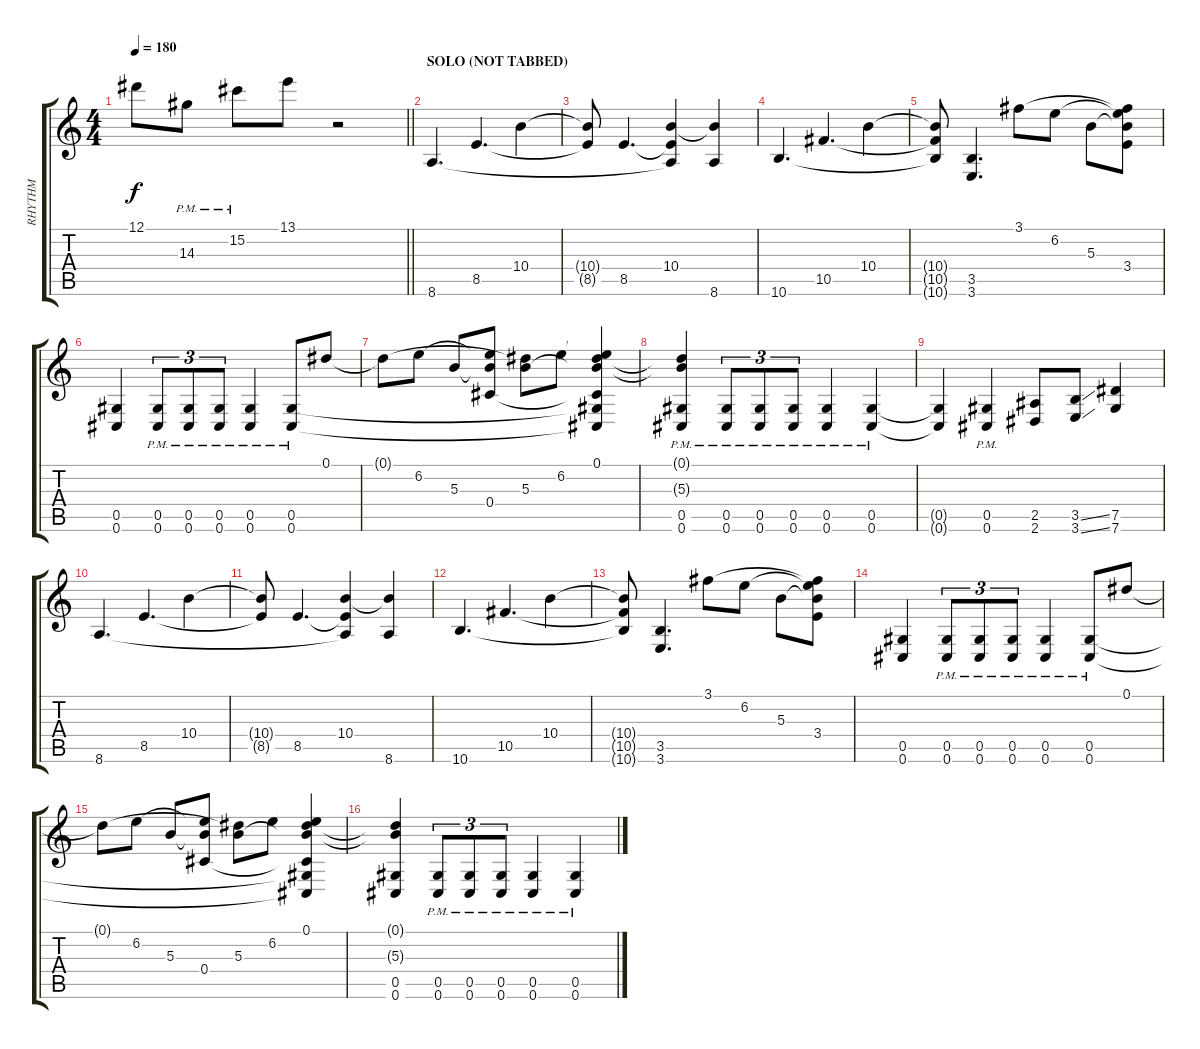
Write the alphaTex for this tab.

\track ("RHYTHM" "RHYTHM") {instrument overdrivenguitar}
\staff {score tabs}
\tuning (Eb4 Bb3 Gb3 Db3 Ab2 Db2) {hide}
\ts (4 4)
\tempo 180
\clef g2
\barLineRight lightlight
\ks c
12.1.8{dy f} 14.3{pm}.8 15.2{pm}.8 13.1.8 r.2 |
\section ("" "SOLO (NOT TABBED)")
8.6.4{d instrument overdrivenguitar} 8.5.4{d} 10.4.4 |
(10.4{t} 8.5{t}).8 8.5.4{d} (10.4 8.5{t} 8.6{t}).4 (10.4{t} 8.6).4 |
10.6.4{d} 10.5.4{d} 10.4.4 |
(10.4{t} 10.5{t} 10.6{t}).8 (3.5 3.6).4{d} 3.1.8 6.2.8 5.3.8 (3.1{t} 6.2{t} 5.3{t} 3.4).8 |
(0.5 0.6).4 (0.5{pm} 0.6{pm}).8{tu (3 2)} (0.5{pm} 0.6{pm}).8{tu (3 2)} (0.5{pm} 0.6{pm}).8{tu (3 2)} (0.5{pm} 0.6{pm}).4 (0.5{pm} 0.6{pm}).8 0.1.8 |
0.1{t}.8 6.2.8 5.3.8 (6.2{t} 5.3{t} 0.4).8 (0.1{t} 5.3).8 6.2.8 (0.1 6.2{t} 5.3{t} 0.4{t} 0.5{t} 0.6{t}).4 |
(0.1{t} 5.3{t} 0.5{pm} 0.6{pm}).4 (0.5{pm} 0.6{pm}).8{tu (3 2)} (0.5{pm} 0.6{pm}).8{tu (3 2)} (0.5{pm} 0.6{pm}).8{tu (3 2)} (0.5{pm} 0.6{pm}).4 (0.5{pm} 0.6{pm}).4 |
(0.5{t} 0.6{t}).4 (0.5{pm} 0.6{pm}).4 (2.5 2.6).8 (3.5{ss} 3.6{ss}).8 (7.5 7.6).4 |
8.6.4{d} 8.5.4{d} 10.4.4 |
(10.4{t} 8.5{t}).8 8.5.4{d} (10.4 8.5{t} 8.6{t}).4 (10.4{t} 8.6).4 |
10.6.4{d} 10.5.4{d} 10.4.4 |
(10.4{t} 10.5{t} 10.6{t}).8 (3.5 3.6).4{d} 3.1.8 6.2.8 5.3.8 (3.1{t} 6.2{t} 5.3{t} 3.4).8 |
(0.5 0.6).4 (0.5{pm} 0.6{pm}).8{tu (3 2)} (0.5{pm} 0.6{pm}).8{tu (3 2)} (0.5{pm} 0.6{pm}).8{tu (3 2)} (0.5{pm} 0.6{pm}).4 (0.5{pm} 0.6{pm}).8 0.1.8 |
0.1{t}.8 6.2.8 5.3.8 (6.2{t} 5.3{t} 0.4).8 (0.1{t} 5.3).8 6.2.8 (0.1 6.2{t} 5.3{t} 0.4{t} 0.5{t} 0.6{t}).4 |
(0.1{t} 5.3{t} 0.5 0.6).4 (0.5{pm} 0.6{pm}).8{tu (3 2)} (0.5{pm} 0.6{pm}).8{tu (3 2)} (0.5{pm} 0.6{pm}).8{tu (3 2)} (0.5{pm} 0.6{pm}).4 (0.5{pm} 0.6{pm}).4
